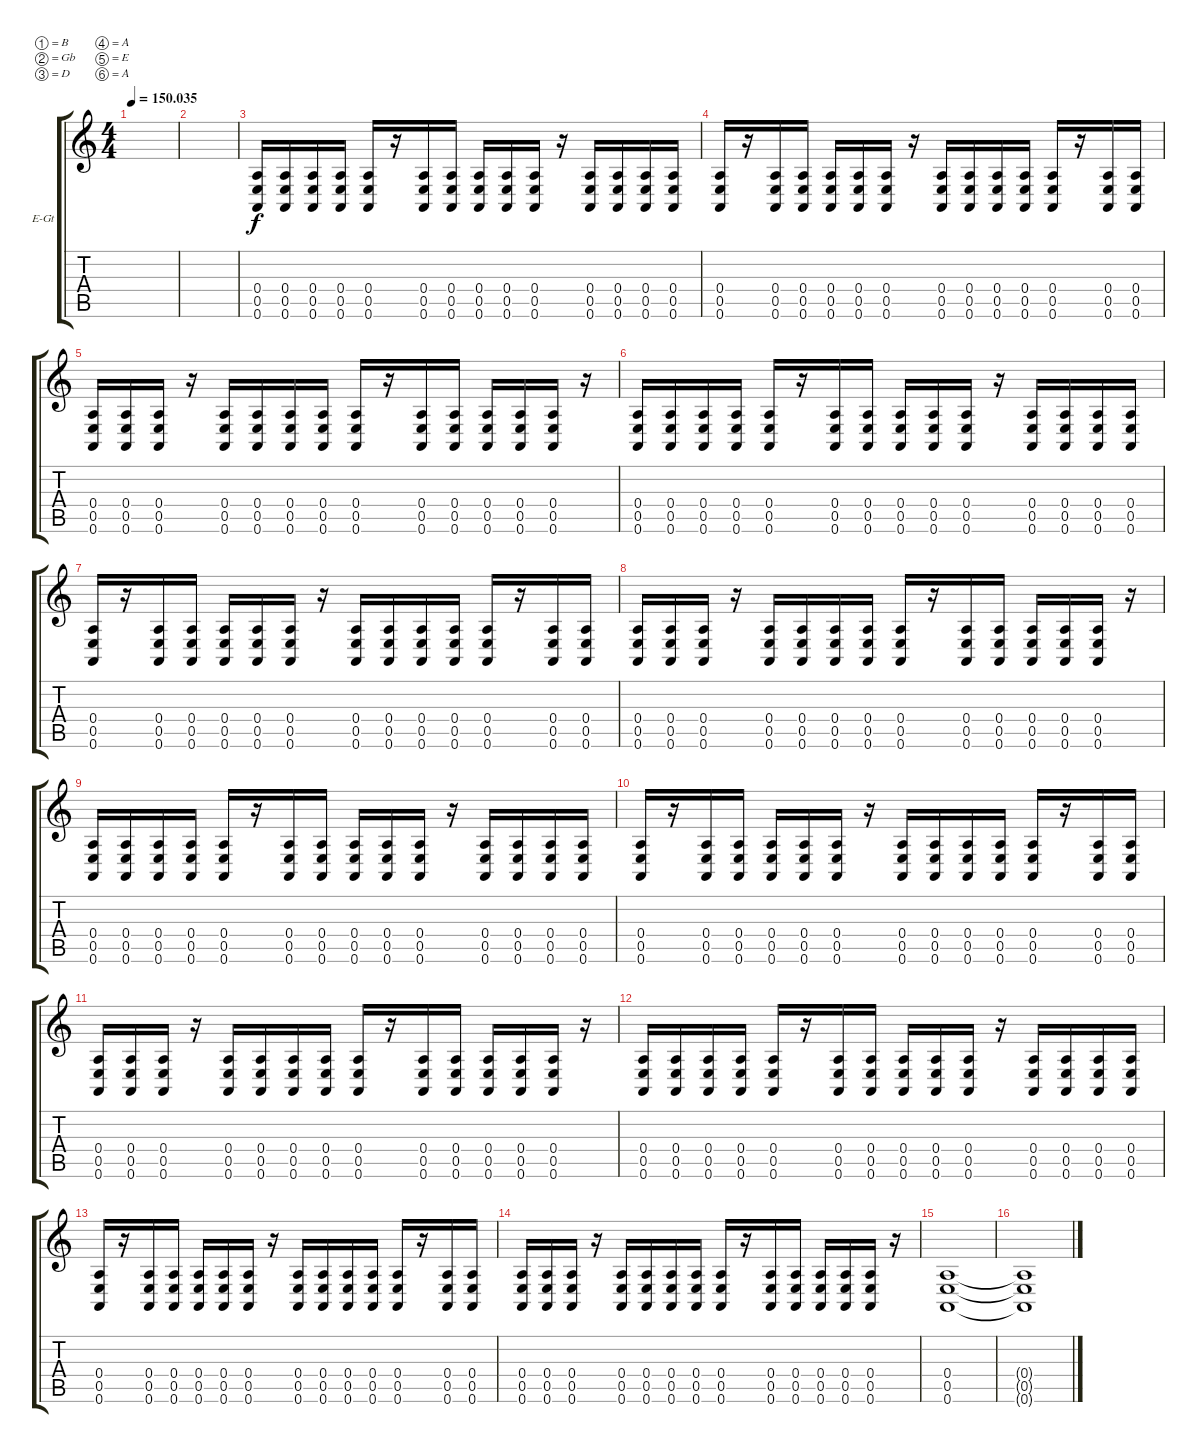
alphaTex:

\bracketExtendMode groupsimilarinstruments
\firstSystemTrackNameOrientation horizontal
\otherSystemsTrackNameOrientation horizontal
\track ("Electric Guitar 2" "E-Gt") {instrument distortionguitar}
\staff {score tabs}
\tuning (B3 Gb3 D3 A2 E2 A1)
\ts (4 4)
\tempo
150.035
\accidentals auto
\clef g2
\ottava regular
\simile none
\ks c
|
|
(0.6 0.5 0.4).16 (0.6 0.5 0.4).16 (0.6 0.5 0.4).16 (0.6 0.5 0.4).16 (0.6 0.5 0.4).16 r.16 (0.5 0.6 0.4).16 (0.5 0.6 0.4).16 (0.5 0.6 0.4).16 (0.5 0.6 0.4).16 (0.5 0.6 0.4).16 r.16 (0.6 0.5 0.4).16 (0.6 0.5 0.4).16 (0.6 0.5 0.4).16 (0.6 0.5 0.4).16 |
(0.6 0.5 0.4).16 r.16 (0.4 0.5 0.6).16 (0.6 0.5 0.4).16 (0.4 0.5 0.6).16 (0.6 0.5 0.4).16 (0.4 0.5 0.6).16 r.16 (0.6 0.5 0.4).16 (0.4 0.5 0.6).16 (0.6 0.5 0.4).16 (0.4 0.5 0.6).16 (0.6 0.5 0.4).16 r.16 (0.6 0.5 0.4).16 (0.4 0.5 0.6).16 |
(0.6 0.5 0.4).16 (0.4 0.5 0.6).16 (0.6 0.5 0.4).16 r.16 (0.4 0.5 0.6).16 (0.6 0.5 0.4).16 (0.4 0.5 0.6).16 (0.6 0.5 0.4).16 (0.4 0.5 0.6).16 r.16 (0.6 0.5 0.4).16 (0.6 0.5 0.4).16 (0.4 0.5 0.6).16 (0.6 0.5 0.4).16 (0.4 0.5 0.6).16 r.16 |
(0.6 0.5 0.4).16 (0.6 0.5 0.4).16 (0.6 0.5 0.4).16 (0.6 0.5 0.4).16 (0.6 0.5 0.4).16 r.16 (0.5 0.6 0.4).16 (0.5 0.6 0.4).16 (0.5 0.6 0.4).16 (0.5 0.6 0.4).16 (0.5 0.6 0.4).16 r.16 (0.6 0.5 0.4).16 (0.6 0.5 0.4).16 (0.6 0.5 0.4).16 (0.6 0.5 0.4).16 |
(0.6 0.5 0.4).16 r.16 (0.4 0.5 0.6).16 (0.6 0.5 0.4).16 (0.4 0.5 0.6).16 (0.6 0.5 0.4).16 (0.4 0.5 0.6).16 r.16 (0.6 0.5 0.4).16 (0.4 0.5 0.6).16 (0.6 0.5 0.4).16 (0.4 0.5 0.6).16 (0.6 0.5 0.4).16 r.16 (0.6 0.5 0.4).16 (0.4 0.5 0.6).16 |
(0.6 0.5 0.4).16 (0.4 0.5 0.6).16 (0.6 0.5 0.4).16 r.16 (0.4 0.5 0.6).16 (0.6 0.5 0.4).16 (0.4 0.5 0.6).16 (0.6 0.5 0.4).16 (0.4 0.5 0.6).16 r.16 (0.6 0.5 0.4).16 (0.6 0.5 0.4).16 (0.4 0.5 0.6).16 (0.6 0.5 0.4).16 (0.4 0.5 0.6).16 r.16 |
(0.6 0.5 0.4).16 (0.6 0.5 0.4).16 (0.6 0.5 0.4).16 (0.6 0.5 0.4).16 (0.6 0.5 0.4).16 r.16 (0.5 0.6 0.4).16 (0.5 0.6 0.4).16 (0.5 0.6 0.4).16 (0.5 0.6 0.4).16 (0.5 0.6 0.4).16 r.16 (0.6 0.5 0.4).16 (0.6 0.5 0.4).16 (0.6 0.5 0.4).16 (0.6 0.5 0.4).16 |
(0.6 0.5 0.4).16 r.16 (0.4 0.5 0.6).16 (0.6 0.5 0.4).16 (0.4 0.5 0.6).16 (0.6 0.5 0.4).16 (0.4 0.5 0.6).16 r.16 (0.6 0.5 0.4).16 (0.4 0.5 0.6).16 (0.6 0.5 0.4).16 (0.4 0.5 0.6).16 (0.6 0.5 0.4).16 r.16 (0.6 0.5 0.4).16 (0.4 0.5 0.6).16 |
(0.6 0.5 0.4).16 (0.4 0.5 0.6).16 (0.6 0.5 0.4).16 r.16 (0.4 0.5 0.6).16 (0.6 0.5 0.4).16 (0.4 0.5 0.6).16 (0.6 0.5 0.4).16 (0.4 0.5 0.6).16 r.16 (0.6 0.5 0.4).16 (0.6 0.5 0.4).16 (0.4 0.5 0.6).16 (0.6 0.5 0.4).16 (0.4 0.5 0.6).16 r.16 |
(0.6 0.5 0.4).16 (0.6 0.5 0.4).16 (0.6 0.5 0.4).16 (0.6 0.5 0.4).16 (0.6 0.5 0.4).16 r.16 (0.5 0.6 0.4).16 (0.5 0.6 0.4).16 (0.5 0.6 0.4).16 (0.5 0.6 0.4).16 (0.5 0.6 0.4).16 r.16 (0.6 0.5 0.4).16 (0.6 0.5 0.4).16 (0.6 0.5 0.4).16 (0.6 0.5 0.4).16 |
(0.6 0.5 0.4).16 r.16 (0.4 0.5 0.6).16 (0.6 0.5 0.4).16 (0.4 0.5 0.6).16 (0.6 0.5 0.4).16 (0.4 0.5 0.6).16 r.16 (0.6 0.5 0.4).16 (0.4 0.5 0.6).16 (0.6 0.5 0.4).16 (0.4 0.5 0.6).16 (0.6 0.5 0.4).16 r.16 (0.6 0.5 0.4).16 (0.4 0.5 0.6).16 |
(0.6 0.5 0.4).16 (0.4 0.5 0.6).16 (0.6 0.5 0.4).16 r.16 (0.4 0.5 0.6).16 (0.6 0.5 0.4).16 (0.4 0.5 0.6).16 (0.6 0.5 0.4).16 (0.4 0.5 0.6).16 r.16 (0.6 0.5 0.4).16 (0.6 0.5 0.4).16 (0.4 0.5 0.6).16 (0.6 0.5 0.4).16 (0.4 0.5 0.6).16 r.16 |
(0.5 0.6 0.4).1 |
(0.4{t} 0.5{t} 0.6{t}).1
